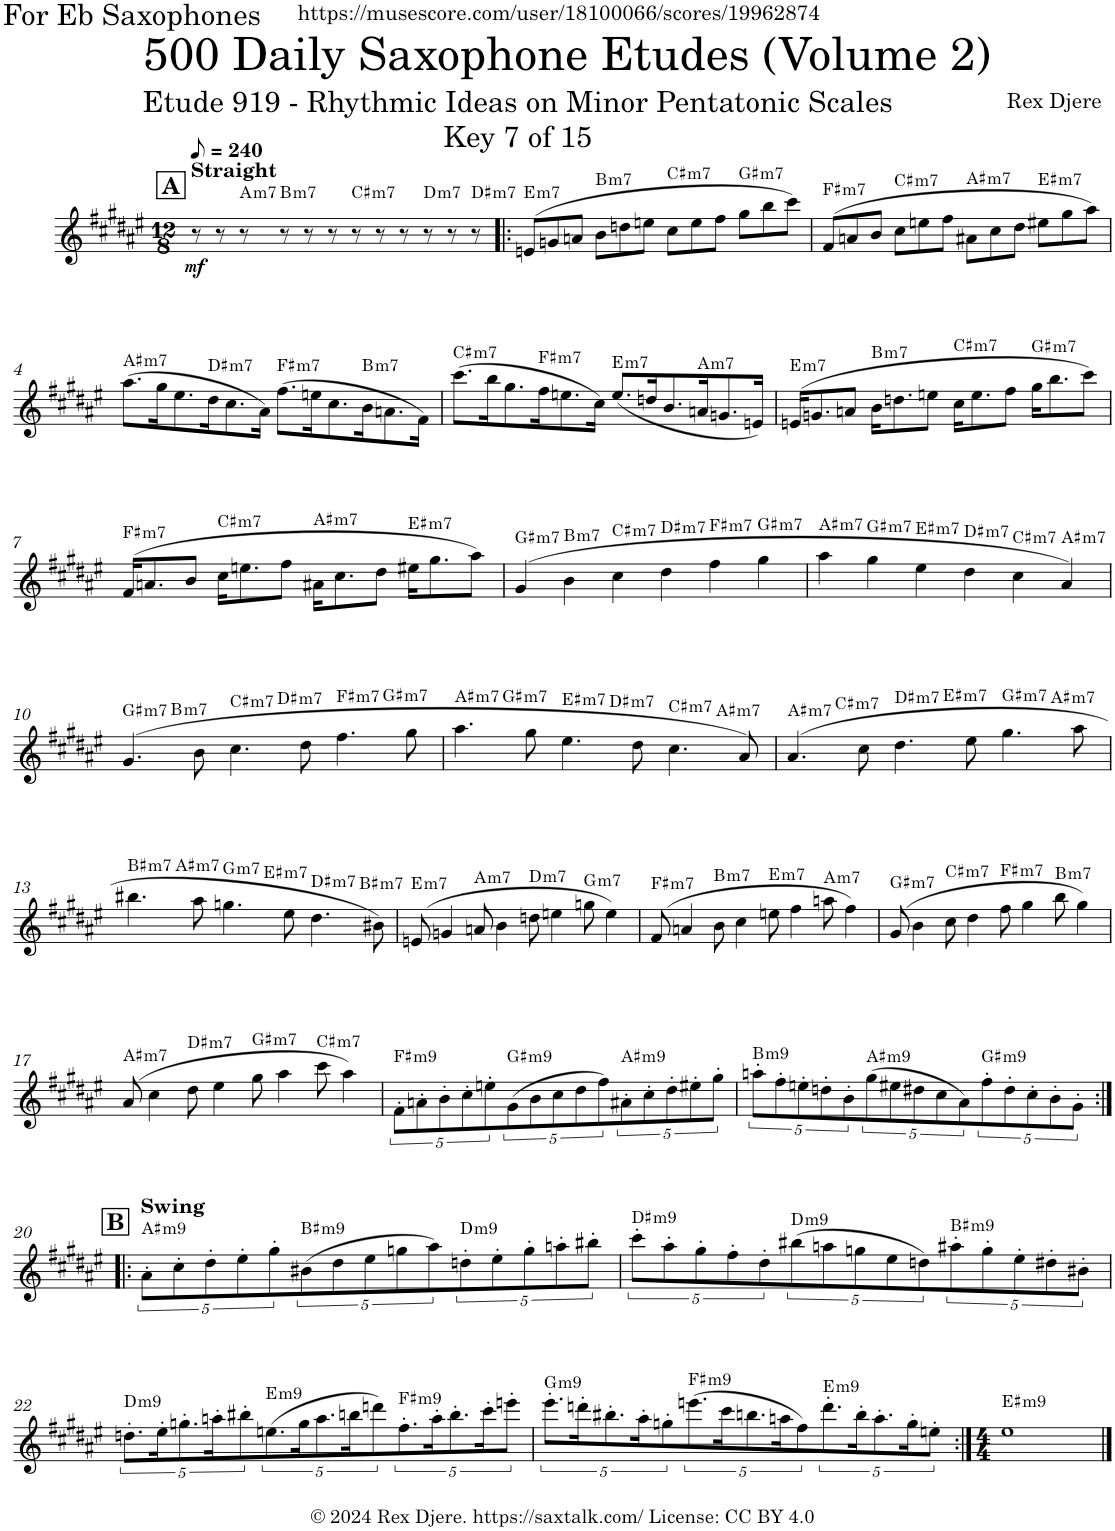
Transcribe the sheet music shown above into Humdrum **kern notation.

**kern	**dynam	**harte
*part1	*part1	*part1
*staff1	*staff1	*
*I"Alto Saxophone	*	*
*I'A. Sax.	*	*
*clefG2	*	*
*Trd5c9	*	*
*k[f#c#g#d#a#e#]	*	*
*M12/8	*	*
*MM120	*	*
!!LO:REH:place=s1:a:B:cj:fs=14:t=A
=1	=1	=1
!LO:TX:a:B:t=Straight	!	!
!	!LO:DY:b	!
8r	mf	.
8r	.	.
!	!	!LO:H:kt=m7
8r	.	A:min7
!	!	!LO:H:kt=m7
8r	.	B:min7
8r	.	.
8r	.	.
!	!	!LO:H:kt=m7
8r	.	C#:min7
8r	.	.
8r	.	.
!	!	!LO:H:kt=m7
8r	.	D:min7
8r	.	.
!	!	!LO:H:kt=m7
8r	.	D#:min7
=2!|:	=2!|:	=2!|:
!	!	!LO:H:kt=m7
(8en/L	.	E:min7
8gn/	.	.
8an/J	.	.
!	!	!LO:H:kt=m7
8b\L	.	B:min7
8ddn\	.	.
8een\J	.	.
!	!	!LO:H:kt=m7
8cc#\L	.	C#:min7
8ee\	.	.
8ff#\J	.	.
!	!	!LO:H:kt=m7
8gg#\L	.	G#:min7
8bb\	.	.
8ccc#\J)	.	.
=3	=3	=3
!	!	!LO:H:kt=m7
(8f#/L	.	F#:min7
8an/	.	.
8b/J	.	.
!	!	!LO:H:kt=m7
8cc#\L	.	C#:min7
8een\	.	.
8ff#\J	.	.
!	!	!LO:H:kt=m7
8a#X\L	.	A#:min7
8cc#\	.	.
8dd#\J	.	.
!	!	!LO:H:kt=m7
8ee#X\L	.	E#:min7
8gg#\	.	.
8aa#\J)	.	.
!!LO:LB:g=z
=4	=4	=4
!	!	!LO:H:kt=m7
(8.aa#\L	.	A#:min7
16gg#\K	.	.
8.ee#\	.	.
!	!	!LO:H:kt=m7
16dd#\K	.	D#:min7
8.cc#\	.	.
16a#\Jk)	.	.
!	!	!LO:H:kt=m7
(8.ff#\L	.	F#:min7
16een\K	.	.
8.cc#\	.	.
!	!	!LO:H:kt=m7
16b\K	.	B:min7
8.an\	.	.
16f#\Jk)	.	.
=5	=5	=5
!	!	!LO:H:kt=m7
(8.ccc#\L	.	C#:min7
16bb\K	.	.
8.gg#\	.	.
!	!	!LO:H:kt=m7
16ff#\K	.	F#:min7
8.een\	.	.
16cc#\Jk)	.	.
!	!	!LO:H:kt=m7
(8.ee/L	.	E:min7
16ddn/K	.	.
8.b/	.	.
!	!	!LO:H:kt=m7
16an/K	.	A:min7
8.gn/	.	.
16en/Jk)	.	.
=6	=6	=6
!	!	!LO:H:kt=m7
(16en/KL	.	E:min7
8.gn/	.	.
8an/J	.	.
!	!	!LO:H:kt=m7
16b\KL	.	B:min7
8.ddn\	.	.
8een\J	.	.
!	!	!LO:H:kt=m7
16cc#\KL	.	C#:min7
8.ee\	.	.
8ff#\J	.	.
!	!	!LO:H:kt=m7
16gg#\KL	.	G#:min7
8.bb\	.	.
8ccc#\J)	.	.
!!LO:LB:g=z
=7	=7	=7
!	!	!LO:H:kt=m7
(16f#/KL	.	F#:min7
8.an/	.	.
8b/J	.	.
!	!	!LO:H:kt=m7
16cc#\KL	.	C#:min7
8.een\	.	.
8ff#\J	.	.
!	!	!LO:H:kt=m7
16a#X\KL	.	A#:min7
8.cc#\	.	.
8dd#\J	.	.
!	!	!LO:H:kt=m7
16ee#X\KL	.	E#:min7
8.gg#\	.	.
8aa#\J)	.	.
=8	=8	=8
!	!	!LO:H:kt=m7
(4g#/	.	G#:min7
!	!	!LO:H:kt=m7
4b\	.	B:min7
!	!	!LO:H:kt=m7
4cc#\	.	C#:min7
!	!	!LO:H:kt=m7
4dd#\	.	D#:min7
!	!	!LO:H:kt=m7
4ff#\	.	F#:min7
!	!	!LO:H:kt=m7
4gg#\	.	G#:min7
=9	=9	=9
!	!	!LO:H:kt=m7
4aa#\	.	A#:min7
!	!	!LO:H:kt=m7
4gg#\	.	G#:min7
!	!	!LO:H:kt=m7
4ee#\	.	E#:min7
!	!	!LO:H:kt=m7
4dd#\	.	D#:min7
!	!	!LO:H:kt=m7
4cc#\	.	C#:min7
!	!	!LO:H:kt=m7
4a#/)	.	A#:min7
!!LO:LB:g=z
=10	=10	=10
!	!	!LO:H:kt=m7
*^	*	*
*	*^	*	*
(4.g#/	4ryy	2.ryy	.	G#:min7
!	!	!	!	!LO:H:kt=m7
.	1ryy	.	.	B:min7
8b\	.	.	.	.
!	!	!	!	!LO:H:kt=m7
4.cc#\	.	.	.	C#:min7
!	!	!	!	!LO:H:kt=m7
.	.	2.ryy	.	D#:min7
8dd#\	.	.	.	.
!	!	!	!	!LO:H:kt=m7
4.ff#\	.	.	.	F#:min7
!	!	!	!	!LO:H:kt=m7
.	4ryy	.	.	G#:min7
8gg#\	.	.	.	.
=11	=11	=11	=11	=11
!	!	!	!	!LO:H:kt=m7
4.aa#\	4ryy	2.ryy	.	A#:min7
!	!	!	!	!LO:H:kt=m7
.	1ryy	.	.	G#:min7
8gg#\	.	.	.	.
!	!	!	!	!LO:H:kt=m7
4.ee#\	.	.	.	E#:min7
!	!	!	!	!LO:H:kt=m7
.	.	2.ryy	.	D#:min7
8dd#\	.	.	.	.
!	!	!	!	!LO:H:kt=m7
4.cc#\	.	.	.	C#:min7
!	!	!	!	!LO:H:kt=m7
.	4ryy	.	.	A#:min7
8a#/)	.	.	.	.
=12	=12	=12	=12	=12
!	!	!	!	!LO:H:kt=m7
(4.a#/	4ryy	2.ryy	.	A#:min7
!	!	!	!	!LO:H:kt=m7
.	1ryy	.	.	C#:min7
8cc#\	.	.	.	.
!	!	!	!	!LO:H:kt=m7
4.dd#\	.	.	.	D#:min7
!	!	!	!	!LO:H:kt=m7
.	.	2.ryy	.	E#:min7
8ee#\	.	.	.	.
!	!	!	!	!LO:H:kt=m7
4.gg#\	.	.	.	G#:min7
!	!	!	!	!LO:H:kt=m7
.	4ryy	.	.	A#:min7
8aa#\	.	.	.	.
!!LO:LB:g=z	!!	!!
=13	=13	=13	=13	=13
!	!	!	!	!LO:H:kt=m7
4.bb#X\	4ryy	2.ryy	.	B#:min7
!	!	!	!	!LO:H:kt=m7
.	1ryy	.	.	A#:min7
8aa#\	.	.	.	.
!	!	!	!	!LO:H:kt=m7
4.ggn\	.	.	.	G:min7
!	!	!	!	!LO:H:kt=m7
.	.	2.ryy	.	E#:min7
8ee#\	.	.	.	.
!	!	!	!	!LO:H:kt=m7
4.dd#\	.	.	.	D#:min7
!	!	!	!	!LO:H:kt=m7
.	4ryy	.	.	B#:min7
8b#X\)	.	.	.	.
=14	=14	=14	=14	=14
!	!	!	!	!LO:H:kt=m7
*v	*v	*v	*	*
(8en/	.	E:min7
4gn/	.	.
!	!	!LO:H:kt=m7
8an/	.	A:min7
4b\	.	.
!	!	!LO:H:kt=m7
8ddn\	.	D:min7
4een\	.	.
!	!	!LO:H:kt=m7
8ggn\	.	G:min7
4ee\)	.	.
=15	=15	=15
!	!	!LO:H:kt=m7
(8f#/	.	F#:min7
4an/	.	.
!	!	!LO:H:kt=m7
8b\	.	B:min7
4cc#\	.	.
!	!	!LO:H:kt=m7
8een\	.	E:min7
4ff#\	.	.
!	!	!LO:H:kt=m7
8aan\	.	A:min7
4ff#\)	.	.
=16	=16	=16
!	!	!LO:H:kt=m7
(8g#/	.	G#:min7
4b\	.	.
!	!	!LO:H:kt=m7
8cc#\	.	C#:min7
4dd#\	.	.
!	!	!LO:H:kt=m7
8ff#\	.	F#:min7
4gg#\	.	.
!	!	!LO:H:kt=m7
8bb\	.	B:min7
4gg#\)	.	.
!!LO:LB:g=z
=17	=17	=17
!	!	!LO:H:kt=m7
(8a#/	.	A#:min7
4cc#\	.	.
!	!	!LO:H:kt=m7
8dd#\	.	D#:min7
4ee#\	.	.
!	!	!LO:H:kt=m7
8gg#\	.	G#:min7
4aa#\	.	.
!	!	!LO:H:kt=m7
8ccc#\	.	C#:min7
4aa#\)	.	.
=18	=18	=18
!	!	!LO:H:kt=m9
10f#'\L	.	F#:min9
10an'\	.	.
10b'\	.	.
10cc#'\	.	.
10een'\	.	.
!	!	!LO:H:kt=m9
(10g#\	.	G#:min9
10b\	.	.
10cc#\	.	.
10dd#\	.	.
10ff#\)	.	.
!	!	!LO:H:kt=m9
10a#X'\	.	A#:min9
10cc#'\	.	.
10dd#'\	.	.
10ee#X'\	.	.
10gg#'\J	.	.
=19	=19	=19
!	!	!LO:H:kt=m9
10aan'\L	.	B:min9
10ff#'\	.	.
10een'\	.	.
10ddn'\	.	.
10b'\	.	.
!	!	!LO:H:kt=m9
(10gg#\	.	A#:min9
10ee#X\	.	.
10dd#X\	.	.
10cc#\	.	.
10a#\)	.	.
!	!	!LO:H:kt=m9
10ff#'\	.	G#:min9
10dd#'\	.	.
10cc#'\	.	.
10b'\	.	.
10g#'\J	.	.
!!LO:LB:g=z
!!LO:REH:place=s1:a:B:cj:fs=14:t=B
=20:|!|:	=20:|!|:	=20:|!|:
!LO:TX:a:B:t=Swing	!	!LO:H:kt=m9
10a#'\L	.	A#:min9
10cc#'\	.	.
10dd#'\	.	.
10ee#'\	.	.
10gg#'\	.	.
!	!	!LO:H:kt=m9
(10b#X\	.	B#:min9
10dd#\	.	.
10ee#\	.	.
10ggn\	.	.
10aa#\)	.	.
!	!	!LO:H:kt=m9
10ddn'\	.	D:min9
10ee#'\	.	.
10gg'\	.	.
10aan'\	.	.
10bb#X'\J	.	.
=21	=21	=21
!	!	!LO:H:kt=m9
10ccc#'\L	.	D#:min9
10aa#'\	.	.
10gg#'\	.	.
10ff#'\	.	.
10dd#'\	.	.
!	!	!LO:H:kt=m9
(10bb#X\	.	D:min9
10aan\	.	.
10ggn\	.	.
10ee#\	.	.
10ddn\)	.	.
!	!	!LO:H:kt=m9
10aa#X'\	.	B#:min9
10gg'\	.	.
10ee#'\	.	.
10dd#X'\	.	.
10b#X'\J	.	.
!!LO:LB:g=z
=22	=22	=22
!	!	!LO:H:kt=m9
10.ddn'\L	.	D:min9
20ee#'\K	.	.
10.ggn'\	.	.
20aan'\K	.	.
10bb#X'\	.	.
!	!	!LO:H:kt=m9
(10.een\	.	E:min9
20gg\K	.	.
10.aa\	.	.
20bbn\K	.	.
10dddn\)	.	.
!	!	!LO:H:kt=m9
10.ff#'\	.	F#:min9
20aa'\K	.	.
10.bb'\	.	.
20ccc#'\K	.	.
10eeen'\J	.	.
=23	=23	=23
!	!	!LO:H:kt=m9
10.eee#'\L	.	G:min9
20dddn'\K	.	.
10.bb#X'\	.	.
20aa#'\K	.	.
10ggn'\	.	.
!	!	!LO:H:kt=m9
(10.eeen\	.	F#:min9
20ccc#\K	.	.
10.bbn\	.	.
20aan\K	.	.
10ff#\)	.	.
!	!	!LO:H:kt=m9
10.ddd'\	.	E:min9
20bb'\K	.	.
10.aa'\	.	.
20gg'\K	.	.
10een'\J	.	.
=24:|!	=24:|!	=24:|!
*M4/4	*	*
!	!	!LO:H:kt=m9
1ee#	.	E#:min9
==	==	==
*-	*-	*-
